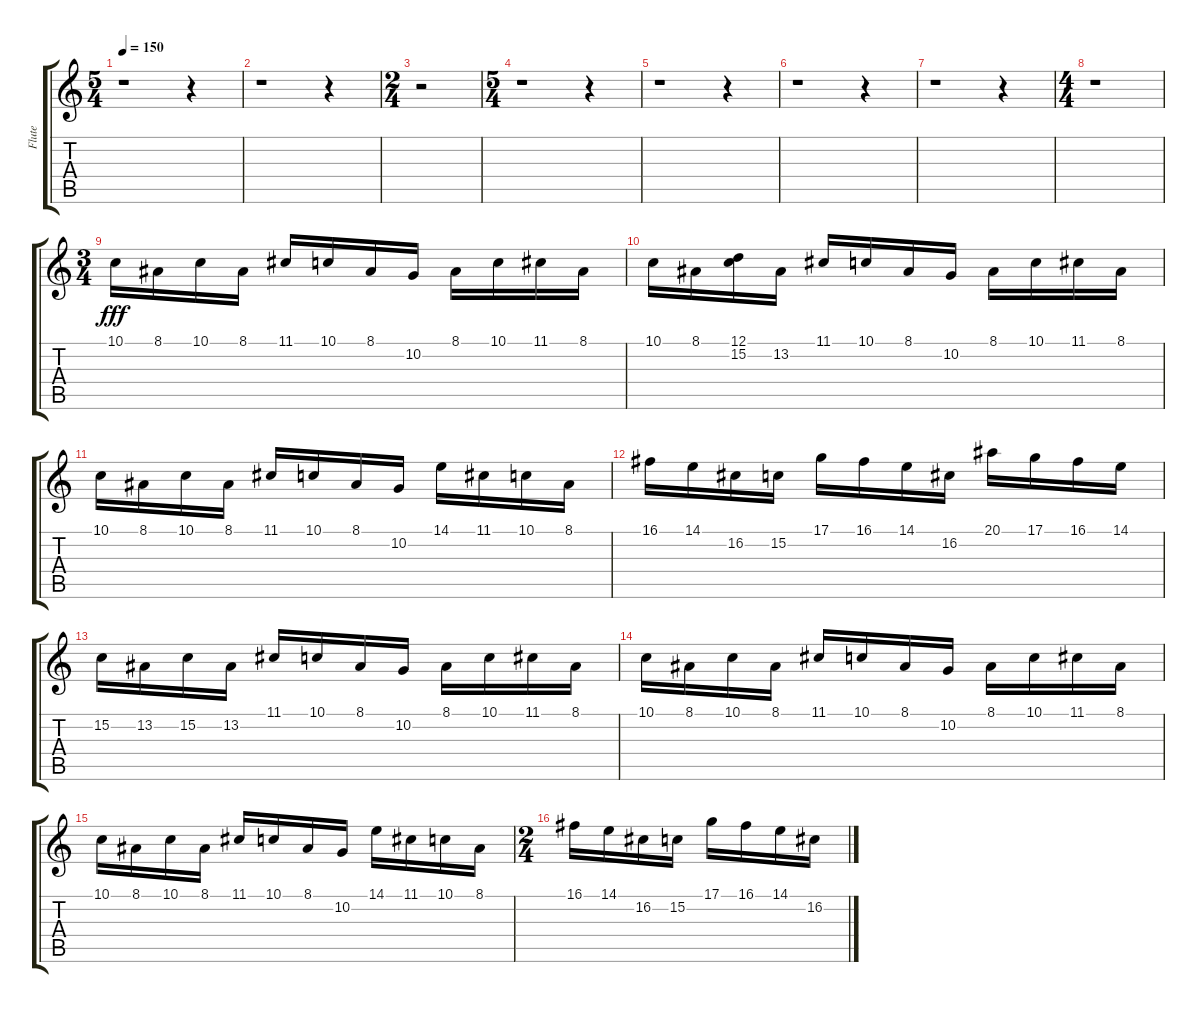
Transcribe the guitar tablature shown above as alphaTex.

\track ("Flute" "Flute") {instrument flute}
\staff {score tabs}
\tuning (D4 A3 F3 C3 G2 D2) {hide}
\ts (5 4)
\tempo 150
\clef g2
\ks c
r.1{dy f} r.4 |
r.1 r.4 |
\ts (2 4)
r.2 |
\ts (5 4)
r.1 r.4 |
r.1 r.4 |
r.1 r.4 |
r.1 r.4 |
\ts (4 4)
r.1 |
\ts (3 4)
10.1.16{dy fff} 8.1.16 10.1.16 8.1.16 11.1.16 10.1.16 8.1.16 10.2.16 8.1.16 10.1.16 11.1.16 8.1.16 |
10.1.16 8.1.16 (12.1 15.2).16 13.2.16 11.1.16 10.1.16 8.1.16 10.2.16 8.1.16 10.1.16 11.1.16 8.1.16 |
10.1.16 8.1.16 10.1.16 8.1.16 11.1.16 10.1.16 8.1.16 10.2.16 14.1.16 11.1.16 10.1.16 8.1.16 |
16.1.16 14.1.16 16.2.16 15.2.16 17.1.16 16.1.16 14.1.16 16.2.16 20.1.16 17.1.16 16.1.16 14.1.16 |
15.2.16 13.2.16 15.2.16 13.2.16 11.1.16 10.1.16 8.1.16 10.2.16 8.1.16 10.1.16 11.1.16 8.1.16 |
10.1.16 8.1.16 10.1.16 8.1.16 11.1.16 10.1.16 8.1.16 10.2.16 8.1.16 10.1.16 11.1.16 8.1.16 |
10.1.16 8.1.16 10.1.16 8.1.16 11.1.16 10.1.16 8.1.16 10.2.16 14.1.16 11.1.16 10.1.16 8.1.16 |
\ts (2 4)
16.1.16 14.1.16 16.2.16 15.2.16 17.1.16 16.1.16 14.1.16 16.2.16
